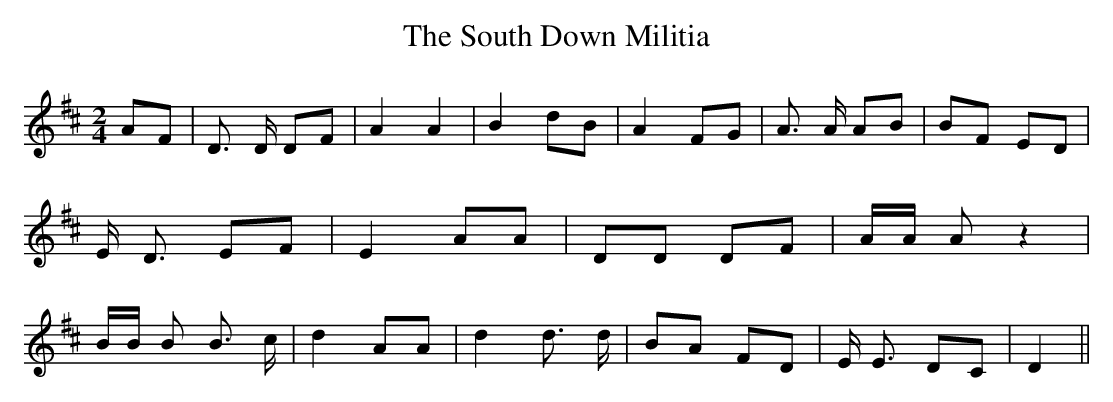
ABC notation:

X:1
T:The South Down Militia
M:2/4
L:1/8
K:D
 AF| D3/2 D/2 DF| A2 A2| B2 dB| A2 FG| A3/2 A/2 AB| BF ED| E/2 D3/2 EF|\
 E2 AA| DD DF| A/2A/2 A z2| B/2B/2 B B3/2 c/2| d2 AA| d2 d3/2 d/2|\
 BA FD| E/2 E3/2 DC| D2||
